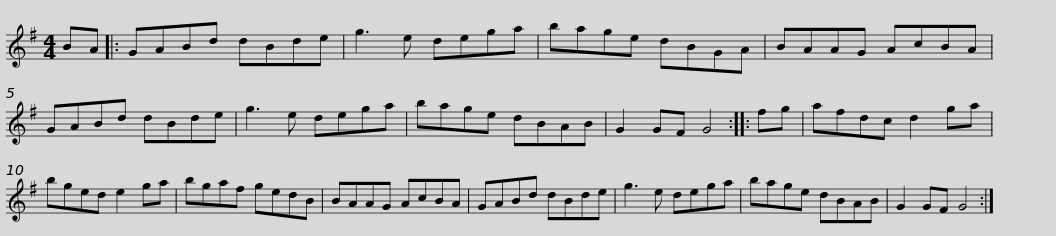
X:1
L:1/8
M:4/4
I:linebreak $
K:G
V:1 treble
V:1
 BA |: GABd dBde | g3 e dega | bage dBGA | BAAG AcBA | %5
 GABd dBde |$ g3 e dega | bage dBAB | G2 GF G4 :: fg | %10
 afdc d2 ga | bged e2 ga |$ bgaf gedB | BAAG AcBA | GABd dBde | %15
 g3 e dega | bage dBAB | G2 GF G4 :| %18
